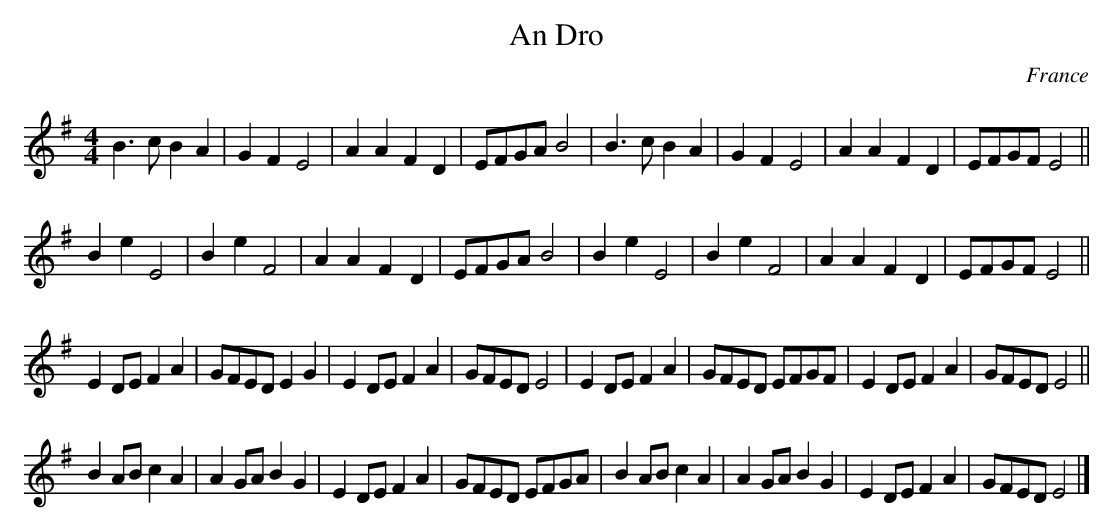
X:1
T:An Dro
O:France
M:4/4
K:Em
B3c B2A2| G2F2 E4| A2A2 F2D2| EFGA B4|\
B3c B2A2| G2F2 E4| A2A2 F2D2| EFGF E4||
B2e2 E4| B2e2 F4| A2A2 F2D2| EFGA B4|\
B2e2 E4| B2e2 F4| A2A2 F2D2| EFGF E4||
E2DE F2A2| GFED E2G2| E2DE F2A2 | GFED E4|\
E2DE F2A2| GFED EFGF| E2DE F2A2| GFED E4||
B2AB c2A2| A2GA B2G2| E2DE F2A2| GFED EFGA|\
B2AB c2A2| A2GA B2G2| E2DE F2A2| GFED E4|]
